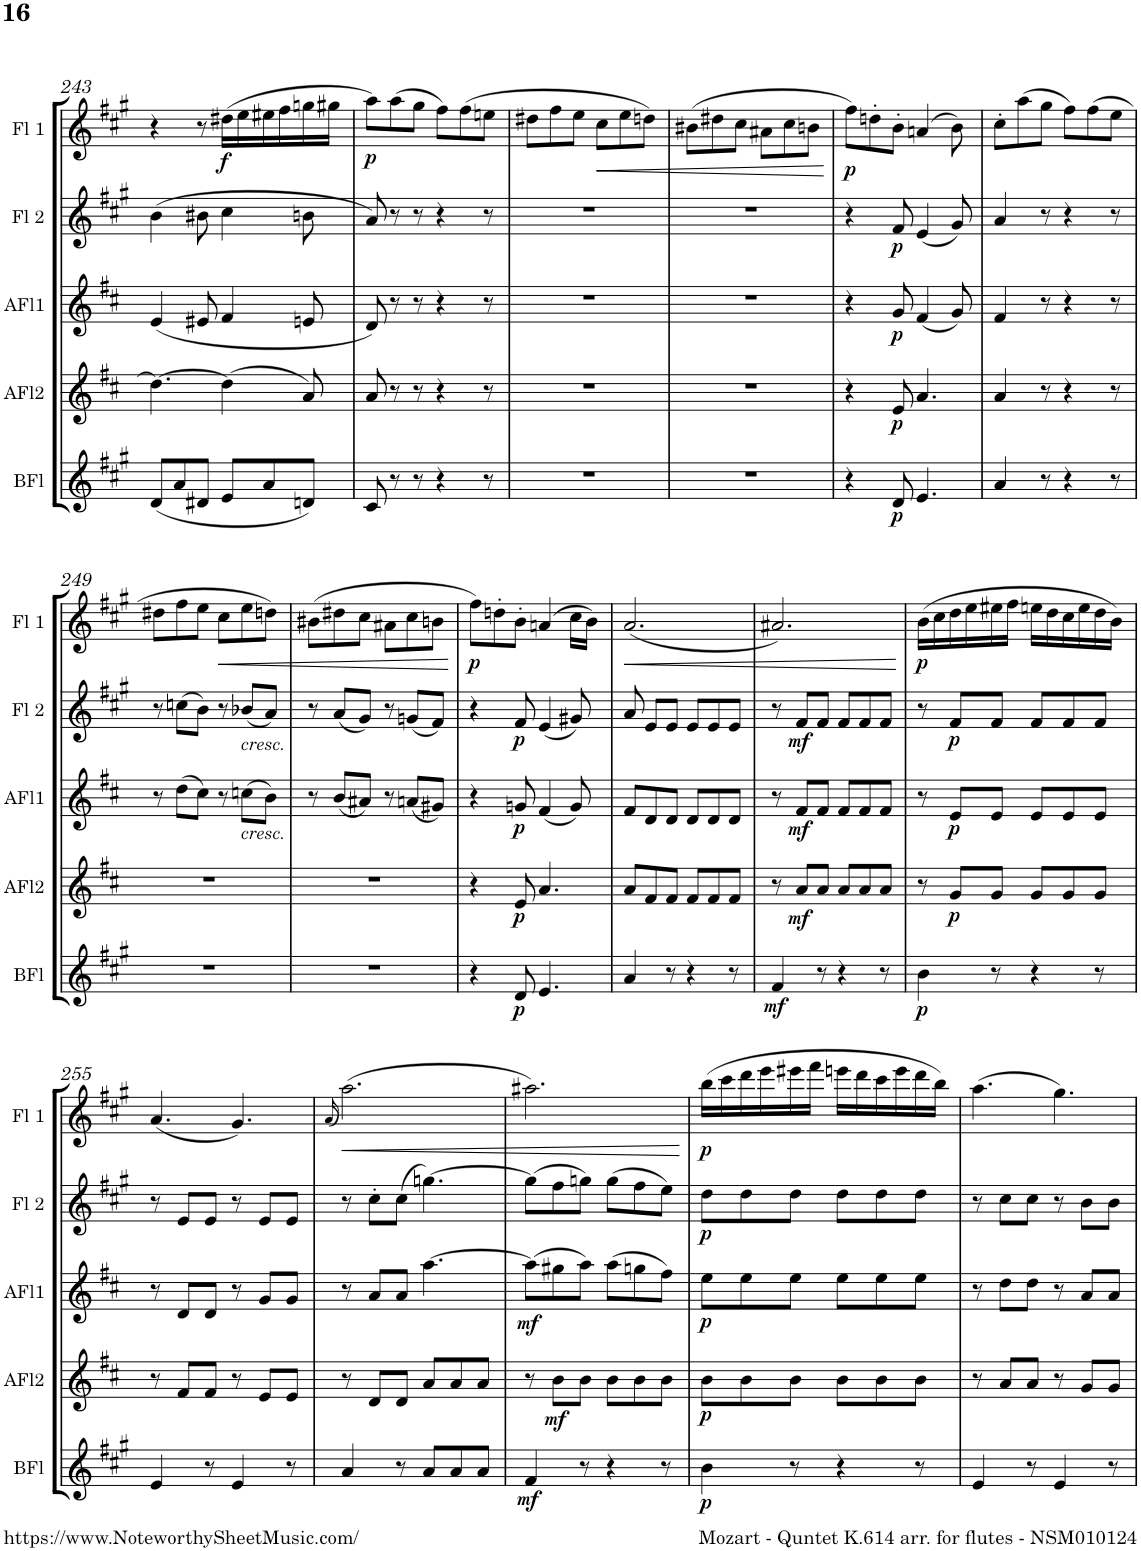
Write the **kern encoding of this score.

**kern	**dynam	**kern	**dynam	**kern	**dynam	**kern	**dynam	**kern	**dynam
*part5	*part5	*part4	*part4	*part3	*part3	*part2	*part2	*part1	*part1
*staff5	*staff5	*staff4	*staff4	*staff3	*staff3	*staff2	*staff2	*staff1	*staff1
*I"Bass Fl	*	*I"Alto Fl 2	*	*I"Alto Fl 1	*	*I"Flute 2	*	*I"Flute 1	*
*I'BFl	*	*I'AFl2	*	*I'AFl1	*	*I'Fl 2	*	*I'Fl 1	*
!!LO:PB:g=z
*clefG2	*	*clefG2	*	*clefG2	*	*clefG2	*	*clefG2	*
*Trd7c12	*	*Trd3c5	*	*Trd3c5	*	*	*	*	*
*k[f#c#g#]	*	*k[f#c#]	*	*k[f#c#]	*	*k[f#c#g#]	*	*k[f#c#g#]	*
*M6/8	*	*M6/8	*	*M6/8	*	*M6/8	*	*M6/8	*
=243	=243	=243	=243	=243	=243	=243	=243	=243	=243
(8d/L	.	4.dd\_	.	(4e/	.	(4b\	.	4r	.
8a/	.	.	.	.	.	.	.	.	.
8d#X/J	.	.	.	8e#X/	.	8b#X\	.	8r	.
!	!	!	!	!	!	!	!	!	!LO:DY:b
8e/L	.	(4dd\]	.	4f#/	.	4cc#\	.	(16dd#X\LL	f
.	.	.	.	.	.	.	.	16ee\	.
8a/	.	.	.	.	.	.	.	16ee#X\	.
.	.	.	.	.	.	.	.	16ff#\	.
8dn/J)	.	8a/)	.	8en/	.	8bn\	.	16ggn\	.
.	.	.	.	.	.	.	.	16gg#X\JJ	.
=244	=244	=244	=244	=244	=244	=244	=244	=244	=244
!	!	!	!	!	!	!	!	!	!LO:DY:b
8c#/	.	8a/	.	8d/)	.	8a/)	.	8aa\L)	p
8r	.	8r	.	8r	.	8r	.	(8aa\	.
8r	.	8r	.	8r	.	8r	.	8gg#\J	.
4r	.	4r	.	4r	.	4r	.	8ff#\L)	.
.	.	.	.	.	.	.	.	(8ff#\	.
8r	.	8r	.	8r	.	8r	.	8een\J	.
=245	=245	=245	=245	=245	=245	=245	=245	=245	=245
2.r	.	2.r	.	2.r	.	2.r	.	8dd#X\L	.
.	.	.	.	.	.	.	.	8ff#\	.
.	.	.	.	.	.	.	.	8ee\J	.
!	!	!	!	!	!	!	!	!	!LO:HP:b
.	.	.	.	.	.	.	.	8cc#\L	<
.	.	.	.	.	.	.	.	8ee\	.
.	.	.	.	.	.	.	.	8ddn\J)	.
=246	=246	=246	=246	=246	=246	=246	=246	=246	=246
2.r	.	2.r	.	2.r	.	2.r	.	(8b#X\L	.
.	.	.	.	.	.	.	.	8dd#X\	.
.	.	.	.	.	.	.	.	8cc#\J	.
.	.	.	.	.	.	.	.	8a#X\L	.
.	.	.	.	.	.	.	.	8cc#\	.
.	.	.	.	.	.	.	.	8bn\J	.
.	.	.	.	.	.	.	.	.	[
=247	=247	=247	=247	=247	=247	=247	=247	=247	=247
!	!	!	!	!	!	!	!	!	!LO:DY:b
4r	.	4r	.	4r	.	4r	.	8ff#\L)	p
.	.	.	.	.	.	.	.	8ddn'\	.
!	!LO:DY:b	!	!LO:DY:b	!	!LO:DY:b	!	!LO:DY:b	!	!
8d/	p	8e/	p	8g/	p	8f#/	p	8b'\J	.
4.e/	.	4.a/	.	(4f#/	.	(4e/	.	(4an/	.
.	.	.	.	8g/)	.	8g#/)	.	8b\)	.
=248	=248	=248	=248	=248	=248	=248	=248	=248	=248
4a/	.	4a/	.	4f#/	.	4a/	.	8cc#'\L	.
.	.	.	.	.	.	.	.	(8aa\	.
8r	.	8r	.	8r	.	8r	.	8gg#\J	.
4r	.	4r	.	4r	.	4r	.	8ff#\L)	.
.	.	.	.	.	.	.	.	(8ff#\	.
8r	.	8r	.	8r	.	8r	.	8ee\J	.
!!LO:LB:g=z
=249	=249	=249	=249	=249	=249	=249	=249	=249	=249
2.r	.	2.r	.	8r	.	8r	.	8dd#X\L	.
.	.	.	.	(8dd\L	.	(8ccn\L	.	8ff#\	.
.	.	.	.	8cc#\J)	.	8b\J)	.	8ee\J	.
!	!	!	!	!	!	!	!	!	!LO:HP:b
.	.	.	.	8r	.	8r	.	8cc#\L	<
!	!	!	!	!	!	!LO:TX:b:i:t=cresc.	!	!	!
!	!	!	!	!LO:TX:b:i:t=cresc.	!	!	!	!	!
.	.	.	.	(8ccn\L	.	(8b-X/L	.	8ee\	.
.	.	.	.	8b\J)	.	8a/J)	.	8ddn\J)	.
=250	=250	=250	=250	=250	=250	=250	=250	=250	=250
2.r	.	2.r	.	8r	.	8r	.	(8b#X\L	.
.	.	.	.	(8b/L	.	(8a/L	.	8dd#X\	.
.	.	.	.	8a#X/J)	.	8g#/J)	.	8cc#\J	.
.	.	.	.	8r	.	8r	.	8a#X\L	.
.	.	.	.	(8an/L	.	(8gn/L	.	8cc#\	.
.	.	.	.	8g#X/J)	.	8f#/J)	.	8bn\J	.
.	.	.	.	.	.	.	.	.	[
=251	=251	=251	=251	=251	=251	=251	=251	=251	=251
!	!	!	!	!	!	!	!	!	!LO:DY:b
4r	.	4r	.	4r	.	4r	.	8ff#\L)	p
.	.	.	.	.	.	.	.	8ddn'\	.
!	!LO:DY:b	!	!LO:DY:b	!	!LO:DY:b	!	!LO:DY:b	!	!
8d/	p	8e/	p	8gn/	p	8f#/	p	8b'\J	.
4.e/	.	4.a/	.	(4f#/	.	(4e/	.	(4an/	.
.	.	.	.	8g/)	.	8g#X/)	.	16cc#\LL	.
.	.	.	.	.	.	.	.	16b\JJ)	.
=252	=252	=252	=252	=252	=252	=252	=252	=252	=252
!	!	!	!	!	!	!	!	!	!LO:HP:b
4a/	.	8a/L	.	8f#/L	.	8a/	.	(2.a/	<
.	.	8f#/	.	8d/	.	8e/L	.	.	.
8r	.	8f#/J	.	8d/J	.	8e/J	.	.	.
4r	.	8f#/L	.	8d/L	.	8e/L	.	.	.
.	.	8f#/	.	8d/	.	8e/	.	.	.
8r	.	8f#/J	.	8d/J	.	8e/J	.	.	.
=253	=253	=253	=253	=253	=253	=253	=253	=253	=253
!	!LO:DY:b	!	!	!	!	!	!	!	!
4f#/	mf	8r	.	8r	.	8r	.	2.a#X/)	.
!	!	!	!LO:DY:b	!	!LO:DY:b	!	!LO:DY:b	!	!
.	.	8a/L	mf	8f#/L	mf	8f#/L	mf	.	.
8r	.	8a/J	.	8f#/J	.	8f#/J	.	.	.
4r	.	8a/L	.	8f#/L	.	8f#/L	.	.	.
.	.	8a/	.	8f#/	.	8f#/	.	.	.
8r	.	8a/J	.	8f#/J	.	8f#/J	.	.	.
.	.	.	.	.	.	.	.	.	[
=254	=254	=254	=254	=254	=254	=254	=254	=254	=254
!	!LO:DY:b	!	!	!	!	!	!	!	!LO:DY:b
4b\	p	8r	.	8r	.	8r	.	(16b\LL	p
.	.	.	.	.	.	.	.	16cc#\	.
!	!	!	!LO:DY:b	!	!LO:DY:b	!	!LO:DY:b	!	!
.	.	8g/L	p	8e/L	p	8f#/L	p	16dd\	.
.	.	.	.	.	.	.	.	16ee\	.
8r	.	8g/J	.	8e/J	.	8f#/J	.	16ee#X\	.
.	.	.	.	.	.	.	.	16ff#\JJ	.
4r	.	8g/L	.	8e/L	.	8f#/L	.	16een\LL	.
.	.	.	.	.	.	.	.	16dd\	.
.	.	8g/	.	8e/	.	8f#/	.	16cc#\	.
.	.	.	.	.	.	.	.	16ee\	.
8r	.	8g/J	.	8e/J	.	8f#/J	.	16dd\	.
.	.	.	.	.	.	.	.	16b\JJ)	.
!!LO:LB:g=z
=255	=255	=255	=255	=255	=255	=255	=255	=255	=255
4e/	.	8r	.	8r	.	8r	.	(4.a/	.
.	.	8f#/L	.	8d/L	.	8e/L	.	.	.
8r	.	8f#/J	.	8d/J	.	8e/J	.	.	.
4e/	.	8r	.	8r	.	8r	.	4.g#/)	.
.	.	8e/L	.	8g/L	.	8e/L	.	.	.
8r	.	8e/J	.	8g/J	.	8e/J	.	.	.
=256	=256	=256	=256	=256	=256	=256	=256	=256	=256
.	.	.	.	.	.	.	.	(16qa/	.
4a/	.	8r	.	8r	.	8r	.	(2.aa\)	.
.	.	8d/L	.	8a/L	.	8cc#'\L	.	.	.
8r	.	8d/J	.	8a/J	.	(8cc#\J	.	.	.
8a/L	.	8a/L	.	[4.aa\	.	[4.ggn\)	.	.	.
8a/	.	8a/	.	.	.	.	.	.	.
8a/J	.	8a/J	.	.	.	.	.	.	.
=257	=257	=257	=257	=257	=257	=257	=257	=257	=257
!	!LO:DY:b	!	!	!	!LO:DY:b	!	!	!	!
4f#/	mf	8r	.	(8aa\L]	mf	(8gg\L]	.	2.aa#X\)	.
!	!	!	!LO:DY:b	!	!	!	!	!	!
.	.	8b\L	mf	8gg#X\	.	8ff#\	.	.	.
8r	.	8b\J	.	8aa\J)	.	8ggn\J)	.	.	.
4r	.	8b\L	.	(8aa\L	.	(8gg\L	.	.	.
.	.	8b\	.	8ggn\	.	8ff#\	.	.	.
8r	.	8b\J	.	8ff#\J)	.	8ee\J)	.	.	.
=258	=258	=258	=258	=258	=258	=258	=258	=258	=258
!	!LO:DY:b	!	!LO:DY:b	!	!LO:DY:b	!	!LO:DY:b	!	!LO:DY:b
4b\	p	8b\L	p	8ee\L	p	8dd\L	p	(16bb\LL	p
.	.	.	.	.	.	.	.	16ccc#\	.
.	.	8b\	.	8ee\	.	8dd\	.	16ddd\	.
.	.	.	.	.	.	.	.	16eee\	.
8r	.	8b\J	.	8ee\J	.	8dd\J	.	16eee#X\	.
.	.	.	.	.	.	.	.	16fff#\JJ	.
4r	.	8b\L	.	8ee\L	.	8dd\L	.	16eeen\LL	.
.	.	.	.	.	.	.	.	16ddd\	.
.	.	8b\	.	8ee\	.	8dd\	.	16ccc#\	.
.	.	.	.	.	.	.	.	16eee\	.
8r	.	8b\J	.	8ee\J	.	8dd\J	.	16ddd\	.
.	.	.	.	.	.	.	.	16bb\JJ)	.
=259	=259	=259	=259	=259	=259	=259	=259	=259	=259
4e/	.	8r	.	8r	.	8r	.	(4.aa\	.
.	.	8a/L	.	8dd\L	.	8cc#\L	.	.	.
8r	.	8a/J	.	8dd\J	.	8cc#\J	.	.	.
4e/	.	8r	.	8r	.	8r	.	4.gg#\)	.
.	.	8g/L	.	8a/L	.	8b\L	.	.	.
8r	.	8g/J	.	8a/J	.	8b\J	.	.	.
=	=	=	=	=	=	=	=	=	=
*-	*-	*-	*-	*-	*-	*-	*-	*-	*-
